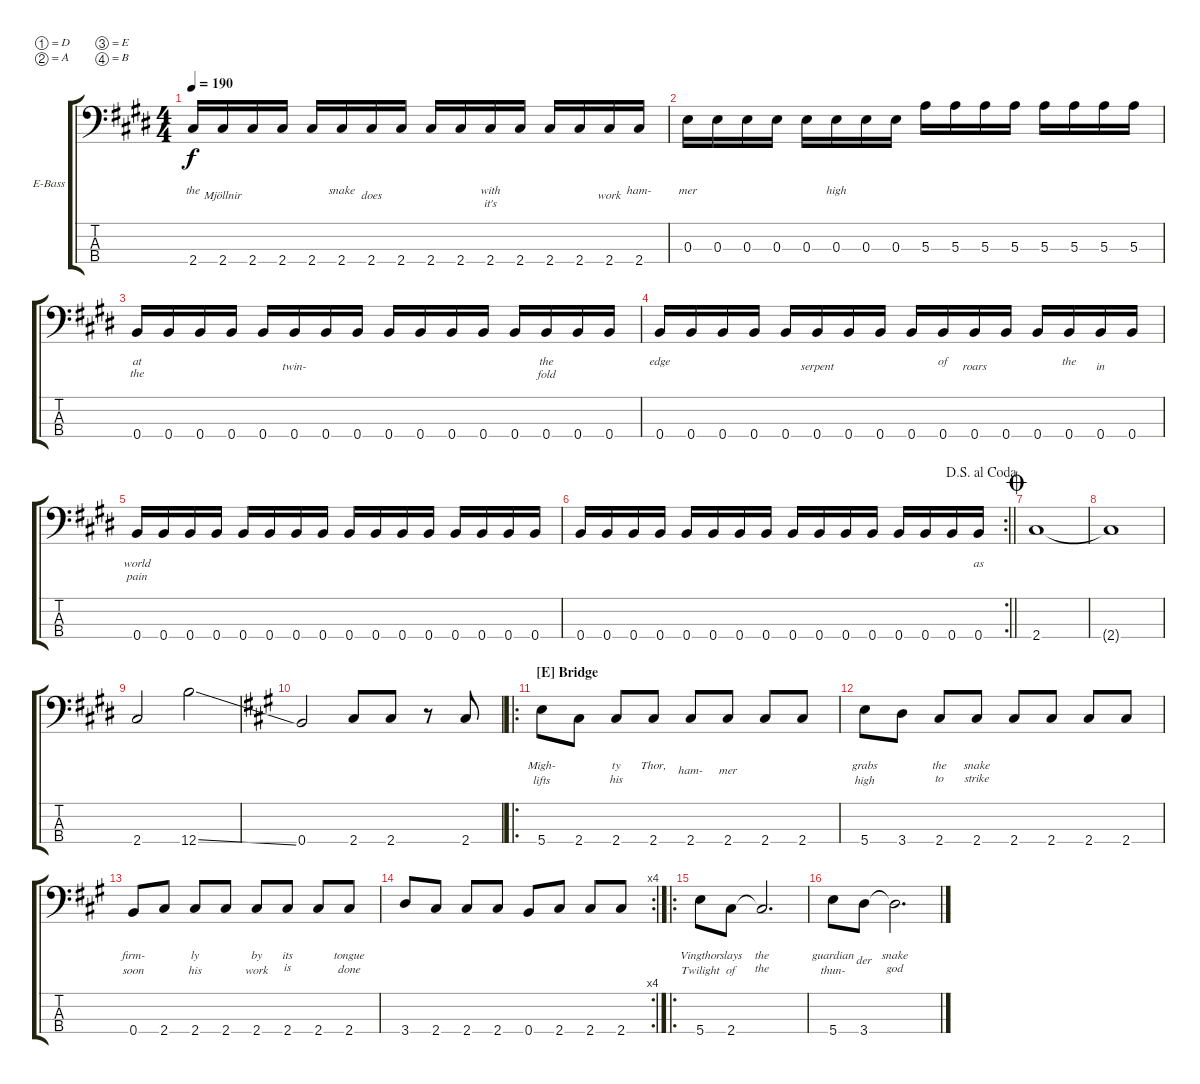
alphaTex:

\bracketExtendMode groupsimilarinstruments
\firstSystemTrackNameOrientation horizontal
\otherSystemsTrackNameOrientation horizontal
\track ("Bass" "E-Bass") {instrument electricbasspick}
\staff {score tabs}
\tuning (D3 A2 E1 B0)
\ts (4 4)
\tempo 190
\clef f4
\ks c#minor
2.4.16{ot 8vb lyrics (0 "") lyrics (1 "") lyrics (2 "") lyrics (3 "the") lyrics (4 "") dy f} 2.4.16{ot 8vb lyrics (0 "") lyrics (1 "") lyrics (2 "") lyrics (3 "") lyrics (4 "Mjöllnir")} 2.4.16{ot 8vb lyrics (0 "") lyrics (1 "") lyrics (2 "") lyrics (3 "") lyrics (4 "")} 2.4.16{ot 8vb lyrics (0 "") lyrics (1 "") lyrics (2 "") lyrics (3 "") lyrics (4 "")} 2.4.16{ot 8vb lyrics (0 "") lyrics (1 "") lyrics (2 "") lyrics (3 "") lyrics (4 "")} 2.4.16{ot 8vb lyrics (0 "") lyrics (1 "") lyrics (2 "") lyrics (3 "snake") lyrics (4 "")} 2.4.16{ot 8vb lyrics (0 "") lyrics (1 "") lyrics (2 "") lyrics (3 "") lyrics (4 "does")} 2.4.16{ot 8vb lyrics (0 "") lyrics (1 "") lyrics (2 "") lyrics (3 "") lyrics (4 "")} 2.4.16{ot 8vb lyrics (0 "") lyrics (1 "") lyrics (2 "") lyrics (3 "") lyrics (4 "")} 2.4.16{ot 8vb lyrics (0 "") lyrics (1 "") lyrics (2 "") lyrics (3 "") lyrics (4 "")} 2.4.16{ot 8vb lyrics (0 "") lyrics (1 "") lyrics (2 "") lyrics (3 "with") lyrics (4 "it's")} 2.4.16{ot 8vb lyrics (0 "") lyrics (1 "") lyrics (2 "") lyrics (3 "") lyrics (4 "")} 2.4.16{ot 8vb lyrics (0 "") lyrics (1 "") lyrics (2 "") lyrics (3 "") lyrics (4 "")} 2.4.16{ot 8vb lyrics (0 "") lyrics (1 "") lyrics (2 "") lyrics (3 "") lyrics (4 "")} 2.4.16{ot 8vb lyrics (0 "") lyrics (1 "") lyrics (2 "") lyrics (3 "") lyrics (4 "work")} 2.4.16{ot 8vb lyrics (0 "") lyrics (1 "") lyrics (2 "") lyrics (3 "ham-") lyrics (4 "")} |
0.3.16{ot 8vb lyrics (0 "") lyrics (1 "") lyrics (2 "") lyrics (3 "mer") lyrics (4 "")} 0.3.16{ot 8vb lyrics (0 "") lyrics (1 "") lyrics (2 "") lyrics (3 "") lyrics (4 "")} 0.3.16{ot 8vb lyrics (0 "") lyrics (1 "") lyrics (2 "") lyrics (3 "") lyrics (4 "")} 0.3.16{ot 8vb lyrics (0 "") lyrics (1 "") lyrics (2 "") lyrics (3 "") lyrics (4 "")} 0.3.16{ot 8vb lyrics (0 "") lyrics (1 "") lyrics (2 "") lyrics (3 "") lyrics (4 "")} 0.3.16{ot 8vb lyrics (0 "") lyrics (1 "") lyrics (2 "") lyrics (3 "high") lyrics (4 "")} 0.3.16{ot 8vb lyrics (0 "") lyrics (1 "") lyrics (2 "") lyrics (3 "") lyrics (4 "")} 0.3.16{ot 8vb lyrics (0 "") lyrics (1 "") lyrics (2 "") lyrics (3 "") lyrics (4 "")} 5.3.16{ot 8vb lyrics (0 "") lyrics (1 "") lyrics (2 "") lyrics (3 "") lyrics (4 "")} 5.3.16{ot 8vb lyrics (0 "") lyrics (1 "") lyrics (2 "") lyrics (3 "") lyrics (4 "")} 5.3.16{ot 8vb lyrics (0 "") lyrics (1 "") lyrics (2 "") lyrics (3 "") lyrics (4 "")} 5.3.16{ot 8vb lyrics (0 "") lyrics (1 "") lyrics (2 "") lyrics (3 "") lyrics (4 "")} 5.3.16{ot 8vb lyrics (0 "") lyrics (1 "") lyrics (2 "") lyrics (3 "") lyrics (4 "")} 5.3.16{ot 8vb lyrics (0 "") lyrics (1 "") lyrics (2 "") lyrics (3 "") lyrics (4 "")} 5.3.16{ot 8vb lyrics (0 "") lyrics (1 "") lyrics (2 "") lyrics (3 "") lyrics (4 "")} 5.3.16{ot 8vb lyrics (0 "") lyrics (1 "") lyrics (2 "") lyrics (3 "") lyrics (4 "")} |
0.4.16{ot 8vb lyrics (0 "") lyrics (1 "") lyrics (2 "") lyrics (3 "at") lyrics (4 "the")} 0.4.16{ot 8vb lyrics (0 "") lyrics (1 "") lyrics (2 "") lyrics (3 "") lyrics (4 "")} 0.4.16{ot 8vb lyrics (0 "") lyrics (1 "") lyrics (2 "") lyrics (3 "") lyrics (4 "")} 0.4.16{ot 8vb lyrics (0 "") lyrics (1 "") lyrics (2 "") lyrics (3 "") lyrics (4 "")} 0.4.16{ot 8vb lyrics (0 "") lyrics (1 "") lyrics (2 "") lyrics (3 "") lyrics (4 "")} 0.4.16{ot 8vb lyrics (0 "") lyrics (1 "") lyrics (2 "") lyrics (3 "") lyrics (4 "twin-")} 0.4.16{ot 8vb lyrics (0 "") lyrics (1 "") lyrics (2 "") lyrics (3 "") lyrics (4 "")} 0.4.16{ot 8vb lyrics (0 "") lyrics (1 "") lyrics (2 "") lyrics (3 "") lyrics (4 "")} 0.4.16{ot 8vb lyrics (0 "") lyrics (1 "") lyrics (2 "") lyrics (3 "") lyrics (4 "")} 0.4.16{ot 8vb lyrics (0 "") lyrics (1 "") lyrics (2 "") lyrics (3 "") lyrics (4 "")} 0.4.16{ot 8vb lyrics (0 "") lyrics (1 "") lyrics (2 "") lyrics (3 "") lyrics (4 "")} 0.4.16{ot 8vb lyrics (0 "") lyrics (1 "") lyrics (2 "") lyrics (3 "") lyrics (4 "")} 0.4.16{ot 8vb lyrics (0 "") lyrics (1 "") lyrics (2 "") lyrics (3 "") lyrics (4 "")} 0.4.16{ot 8vb lyrics (0 "") lyrics (1 "") lyrics (2 "") lyrics (3 "the") lyrics (4 "fold")} 0.4.16{ot 8vb lyrics (0 "") lyrics (1 "") lyrics (2 "") lyrics (3 "") lyrics (4 "")} 0.4.16{ot 8vb lyrics (0 "") lyrics (1 "") lyrics (2 "") lyrics (3 "") lyrics (4 "")} |
0.4.16{ot 8vb lyrics (0 "") lyrics (1 "") lyrics (2 "") lyrics (3 "edge") lyrics (4 "")} 0.4.16{ot 8vb lyrics (0 "") lyrics (1 "") lyrics (2 "") lyrics (3 "") lyrics (4 "")} 0.4.16{ot 8vb lyrics (0 "") lyrics (1 "") lyrics (2 "") lyrics (3 "") lyrics (4 "")} 0.4.16{ot 8vb lyrics (0 "") lyrics (1 "") lyrics (2 "") lyrics (3 "") lyrics (4 "")} 0.4.16{ot 8vb lyrics (0 "") lyrics (1 "") lyrics (2 "") lyrics (3 "") lyrics (4 "")} 0.4.16{ot 8vb lyrics (0 "") lyrics (1 "") lyrics (2 "") lyrics (3 "") lyrics (4 "serpent")} 0.4.16{ot 8vb lyrics (0 "") lyrics (1 "") lyrics (2 "") lyrics (3 "") lyrics (4 "")} 0.4.16{ot 8vb lyrics (0 "") lyrics (1 "") lyrics (2 "") lyrics (3 "") lyrics (4 "")} 0.4.16{ot 8vb lyrics (0 "") lyrics (1 "") lyrics (2 "") lyrics (3 "") lyrics (4 "")} 0.4.16{ot 8vb lyrics (0 "") lyrics (1 "") lyrics (2 "") lyrics (3 "of") lyrics (4 "")} 0.4.16{ot 8vb lyrics (0 "") lyrics (1 "") lyrics (2 "") lyrics (3 "") lyrics (4 "roars")} 0.4.16{ot 8vb lyrics (0 "") lyrics (1 "") lyrics (2 "") lyrics (3 "") lyrics (4 "")} 0.4.16{ot 8vb lyrics (0 "") lyrics (1 "") lyrics (2 "") lyrics (3 "") lyrics (4 "")} 0.4.16{ot 8vb lyrics (0 "") lyrics (1 "") lyrics (2 "") lyrics (3 "the") lyrics (4 "")} 0.4.16{ot 8vb lyrics (0 "") lyrics (1 "") lyrics (2 "") lyrics (3 "") lyrics (4 "in")} 0.4.16{ot 8vb lyrics (0 "") lyrics (1 "") lyrics (2 "") lyrics (3 "") lyrics (4 "")} |
0.4.16{ot 8vb lyrics (0 "") lyrics (1 "") lyrics (2 "") lyrics (3 "world") lyrics (4 "pain")} 0.4.16{ot 8vb lyrics (0 "") lyrics (1 "") lyrics (2 "") lyrics (3 "") lyrics (4 "")} 0.4.16{ot 8vb lyrics (0 "") lyrics (1 "") lyrics (2 "") lyrics (3 "") lyrics (4 "")} 0.4.16{ot 8vb lyrics (0 "") lyrics (1 "") lyrics (2 "") lyrics (3 "") lyrics (4 "")} 0.4.16{ot 8vb lyrics (0 "") lyrics (1 "") lyrics (2 "") lyrics (3 "") lyrics (4 "")} 0.4.16{ot 8vb lyrics (0 "") lyrics (1 "") lyrics (2 "") lyrics (3 "") lyrics (4 "")} 0.4.16{ot 8vb lyrics (0 "") lyrics (1 "") lyrics (2 "") lyrics (3 "") lyrics (4 "")} 0.4.16{ot 8vb lyrics (0 "") lyrics (1 "") lyrics (2 "") lyrics (3 "") lyrics (4 "")} 0.4.16{ot 8vb lyrics (0 "") lyrics (1 "") lyrics (2 "") lyrics (3 "") lyrics (4 "")} 0.4.16{ot 8vb lyrics (0 "") lyrics (1 "") lyrics (2 "") lyrics (3 "") lyrics (4 "")} 0.4.16{ot 8vb lyrics (0 "") lyrics (1 "") lyrics (2 "") lyrics (3 "") lyrics (4 "")} 0.4.16{ot 8vb lyrics (0 "") lyrics (1 "") lyrics (2 "") lyrics (3 "") lyrics (4 "")} 0.4.16{ot 8vb lyrics (0 "") lyrics (1 "") lyrics (2 "") lyrics (3 "") lyrics (4 "")} 0.4.16{ot 8vb lyrics (0 "") lyrics (1 "") lyrics (2 "") lyrics (3 "") lyrics (4 "")} 0.4.16{ot 8vb lyrics (0 "") lyrics (1 "") lyrics (2 "") lyrics (3 "") lyrics (4 "")} 0.4.16{ot 8vb lyrics (0 "") lyrics (1 "") lyrics (2 "") lyrics (3 "") lyrics (4 "")} |
\rc 2
\jump dalsegnoalcoda
\barLineRight lightlight
0.4.16{ot 8vb lyrics (0 "") lyrics (1 "") lyrics (2 "") lyrics (3 "") lyrics (4 "")} 0.4.16{ot 8vb lyrics (0 "") lyrics (1 "") lyrics (2 "") lyrics (3 "") lyrics (4 "")} 0.4.16{ot 8vb lyrics (0 "") lyrics (1 "") lyrics (2 "") lyrics (3 "") lyrics (4 "")} 0.4.16{ot 8vb lyrics (0 "") lyrics (1 "") lyrics (2 "") lyrics (3 "") lyrics (4 "")} 0.4.16{ot 8vb lyrics (0 "") lyrics (1 "") lyrics (2 "") lyrics (3 "") lyrics (4 "")} 0.4.16{ot 8vb lyrics (0 "") lyrics (1 "") lyrics (2 "") lyrics (3 "") lyrics (4 "")} 0.4.16{ot 8vb lyrics (0 "") lyrics (1 "") lyrics (2 "") lyrics (3 "") lyrics (4 "")} 0.4.16{ot 8vb lyrics (0 "") lyrics (1 "") lyrics (2 "") lyrics (3 "") lyrics (4 "")} 0.4.16{ot 8vb lyrics (0 "") lyrics (1 "") lyrics (2 "") lyrics (3 "") lyrics (4 "")} 0.4.16{ot 8vb lyrics (0 "") lyrics (1 "") lyrics (2 "") lyrics (3 "") lyrics (4 "")} 0.4.16{ot 8vb lyrics (0 "") lyrics (1 "") lyrics (2 "") lyrics (3 "") lyrics (4 "")} 0.4.16{ot 8vb lyrics (0 "") lyrics (1 "") lyrics (2 "") lyrics (3 "") lyrics (4 "")} 0.4.16{ot 8vb lyrics (0 "") lyrics (1 "") lyrics (2 "") lyrics (3 "") lyrics (4 "")} 0.4.16{ot 8vb lyrics (0 "") lyrics (1 "") lyrics (2 "") lyrics (3 "") lyrics (4 "")} 0.4.16{ot 8vb lyrics (0 "") lyrics (1 "") lyrics (2 "") lyrics (3 "") lyrics (4 "")} 0.4.16{ot 8vb lyrics (0 "") lyrics (1 "") lyrics (2 "") lyrics (3 "as") lyrics (4 "")} |
\jump coda
2.4.1{ot 8vb lyrics (0 "") lyrics (1 "") lyrics (2 "") lyrics (3 "") lyrics (4 "")} |
2.4{t}.1{ot 8vb lyrics (0 "") lyrics (1 "") lyrics (2 "") lyrics (3 "") lyrics (4 "")} |
2.4.2{ot 8vb lyrics (0 "") lyrics (1 "") lyrics (2 "") lyrics (3 "") lyrics (4 "")} 12.4{ss}.2{ot 8vb lyrics (0 "") lyrics (1 "") lyrics (2 "") lyrics (3 "") lyrics (4 "")} |
\ks f#minor
0.4.2{ot 8vb lyrics (0 "") lyrics (1 "") lyrics (2 "") lyrics (3 "") lyrics (4 "")} 2.4.8{ot 8vb lyrics (0 "") lyrics (1 "") lyrics (2 "") lyrics (3 "") lyrics (4 "")} 2.4.8{ot 8vb lyrics (0 "") lyrics (1 "") lyrics (2 "") lyrics (3 "") lyrics (4 "")} r.8 2.4.8{ot 8vb lyrics (0 "") lyrics (1 "") lyrics (2 "") lyrics (3 "") lyrics (4 "")} |
\ro
\section ("E" "Bridge")
5.4.8{ot 8vb lyrics (0 "") lyrics (1 "") lyrics (2 "") lyrics (3 "Migh-") lyrics (4 "lifts")} 2.4.8{ot 8vb lyrics (0 "") lyrics (1 "") lyrics (2 "") lyrics (3 "") lyrics (4 "")} 2.4.8{ot 8vb lyrics (0 "") lyrics (1 "") lyrics (2 "") lyrics (3 "ty") lyrics (4 "his")} 2.4.8{ot 8vb lyrics (0 "") lyrics (1 "") lyrics (2 "") lyrics (3 "Thor,") lyrics (4 "")} 2.4.8{ot 8vb lyrics (0 "") lyrics (1 "") lyrics (2 "") lyrics (3 "") lyrics (4 "ham-")} 2.4.8{ot 8vb lyrics (0 "") lyrics (1 "") lyrics (2 "") lyrics (3 "") lyrics (4 "mer")} 2.4.8{ot 8vb lyrics (0 "") lyrics (1 "") lyrics (2 "") lyrics (3 "") lyrics (4 "")} 2.4.8{ot 8vb lyrics (0 "") lyrics (1 "") lyrics (2 "") lyrics (3 "") lyrics (4 "")} |
5.4.8{ot 8vb lyrics (0 "") lyrics (1 "") lyrics (2 "") lyrics (3 "grabs") lyrics (4 "high")} 3.4.8{ot 8vb lyrics (0 "") lyrics (1 "") lyrics (2 "") lyrics (3 "") lyrics (4 "")} 2.4.8{ot 8vb lyrics (0 "") lyrics (1 "") lyrics (2 "") lyrics (3 "the") lyrics (4 "to")} 2.4.8{ot 8vb lyrics (0 "") lyrics (1 "") lyrics (2 "") lyrics (3 "snake") lyrics (4 "strike")} 2.4.8{ot 8vb lyrics (0 "") lyrics (1 "") lyrics (2 "") lyrics (3 "") lyrics (4 "")} 2.4.8{ot 8vb lyrics (0 "") lyrics (1 "") lyrics (2 "") lyrics (3 "") lyrics (4 "")} 2.4.8{ot 8vb lyrics (0 "") lyrics (1 "") lyrics (2 "") lyrics (3 "") lyrics (4 "")} 2.4.8{ot 8vb lyrics (0 "") lyrics (1 "") lyrics (2 "") lyrics (3 "") lyrics (4 "")} |
0.4.8{ot 8vb lyrics (0 "") lyrics (1 "") lyrics (2 "") lyrics (3 "firm-") lyrics (4 "soon")} 2.4.8{ot 8vb lyrics (0 "") lyrics (1 "") lyrics (2 "") lyrics (3 "") lyrics (4 "")} 2.4.8{ot 8vb lyrics (0 "") lyrics (1 "") lyrics (2 "") lyrics (3 "ly") lyrics (4 "his")} 2.4.8{ot 8vb lyrics (0 "") lyrics (1 "") lyrics (2 "") lyrics (3 "") lyrics (4 "")} 2.4.8{ot 8vb lyrics (0 "") lyrics (1 "") lyrics (2 "") lyrics (3 "by") lyrics (4 "work")} 2.4.8{ot 8vb lyrics (0 "") lyrics (1 "") lyrics (2 "") lyrics (3 "its") lyrics (4 "is")} 2.4.8{ot 8vb lyrics (0 "") lyrics (1 "") lyrics (2 "") lyrics (3 "") lyrics (4 "")} 2.4.8{ot 8vb lyrics (0 "") lyrics (1 "") lyrics (2 "") lyrics (3 "tongue") lyrics (4 "done")} |
\rc 4
3.4.8{ot 8vb lyrics (0 "") lyrics (1 "") lyrics (2 "") lyrics (3 "") lyrics (4 "")} 2.4.8{ot 8vb lyrics (0 "") lyrics (1 "") lyrics (2 "") lyrics (3 "") lyrics (4 "")} 2.4.8{ot 8vb lyrics (0 "") lyrics (1 "") lyrics (2 "") lyrics (3 "") lyrics (4 "")} 2.4.8{ot 8vb lyrics (0 "") lyrics (1 "") lyrics (2 "") lyrics (3 "") lyrics (4 "")} 0.4.8{ot 8vb lyrics (0 "") lyrics (1 "") lyrics (2 "") lyrics (3 "") lyrics (4 "")} 2.4.8{ot 8vb lyrics (0 "") lyrics (1 "") lyrics (2 "") lyrics (3 "") lyrics (4 "")} 2.4.8{ot 8vb lyrics (0 "") lyrics (1 "") lyrics (2 "") lyrics (3 "") lyrics (4 "")} 2.4.8{ot 8vb lyrics (0 "") lyrics (1 "") lyrics (2 "") lyrics (3 "") lyrics (4 "")} |
\ro
5.4.8{ot 8vb lyrics (0 "") lyrics (1 "") lyrics (2 "") lyrics (3 "Vingthor") lyrics (4 "Twilight")} 2.4.8{ot 8vb lyrics (0 "") lyrics (1 "") lyrics (2 "") lyrics (3 "slays") lyrics (4 "of")} 2.4{t}.2{d ot 8vb lyrics (0 "") lyrics (1 "") lyrics (2 "") lyrics (3 "the") lyrics (4 "the")} |
5.4.8{ot 8vb lyrics (0 "") lyrics (1 "") lyrics (2 "") lyrics (3 "guardian") lyrics (4 "thun-")} 3.4.8{ot 8vb lyrics (0 "") lyrics (1 "") lyrics (2 "") lyrics (3 "") lyrics (4 "der")} 3.4{t}.2{d ot 8vb lyrics (0 "") lyrics (1 "") lyrics (2 "") lyrics (3 "snake") lyrics (4 "god")}
